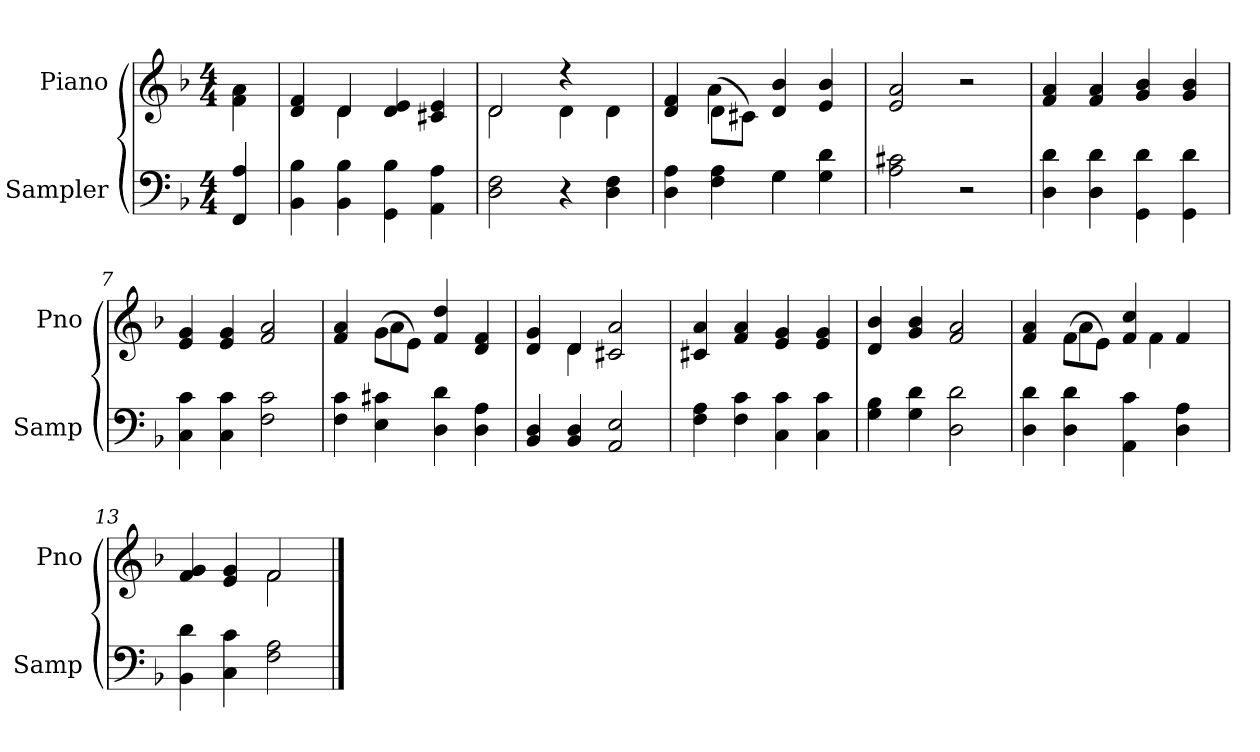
**kern	**kern
*part2	*part1
*staff2	*staff1
*I"Sampler	*I"Piano
*I'Samp	*I'Pno
*clefF4	*clefG2
*k[b-]	*k[b-]
*F:	*F:
*M4/4	*M4/4
=1	=1
4FF 4A	4f\ 4a\
=2	=2
*	*^
4BB- 4B-	4d 4f	4ryy
4BB- 4B-	4d/	4d
4GG 4B-	4d 4e	2ryy
4AA 4A	4c#X 4e	.
=3	=3	=3
2D 2F	2d/	2d
4r	4r	4d
4D 4F	4d\	4ryy
=4	=4	=4
*^	*	*
4D 4A	2ryy	4d 4f	4ryy
4F 4A	.	(8d\L	4a
.	.	8c#X\J)	.
4G\	4G	4d 4b-	2ryy
4G 4d	4ryy	4e 4b-	.
*v	*v	*	*
*	*v	*v
=5	=5
2A 2c#X	2e 2a
2r	2r
=6	=6
4D 4d	4f 4a
4D 4d	4f 4a
4GG 4d	4g 4b-
4GG 4d	4g 4b-
=7	=7
4C 4c	4e 4g
4C 4c	4e 4g
2F 2c	2f 2a
=8	=8
*	*^
4F 4c	4f 4a	4ryy
4E 4c#X	(8g\L	4a
.	8e\J)	.
4D 4d	4f 4dd	2ryy
4D 4A	4d 4f	.
=9	=9	=9
4BB- 4D	4d 4g	4ryy
4BB- 4D	4d/	4d
2AA 2E	2c#X 2a	2ryy
*	*v	*v
=10	=10
4F 4A	4c#X 4a
4F 4c	4f 4a
4C 4c	4e 4g
4C 4c	4e 4g
=11	=11
4G 4B-	4d 4b-
4G 4d	4g 4b-
2D 2d	2f 2a
=12	=12
*	*^
4D 4d	4f 4a	4ryy
4D 4d	(8f\L	4a
.	8e\J)	.
4AA 4c	4f 4cc	8ryy
.	.	4f
4D 4A	4f/	.
.	.	8ryy
=13	=13	=13
4BB- 4d	4f 4g	2ryy
4C 4c	4e 4g	.
2F 2A	2f/	2f
*	*v	*v
==	==
*-	*-
